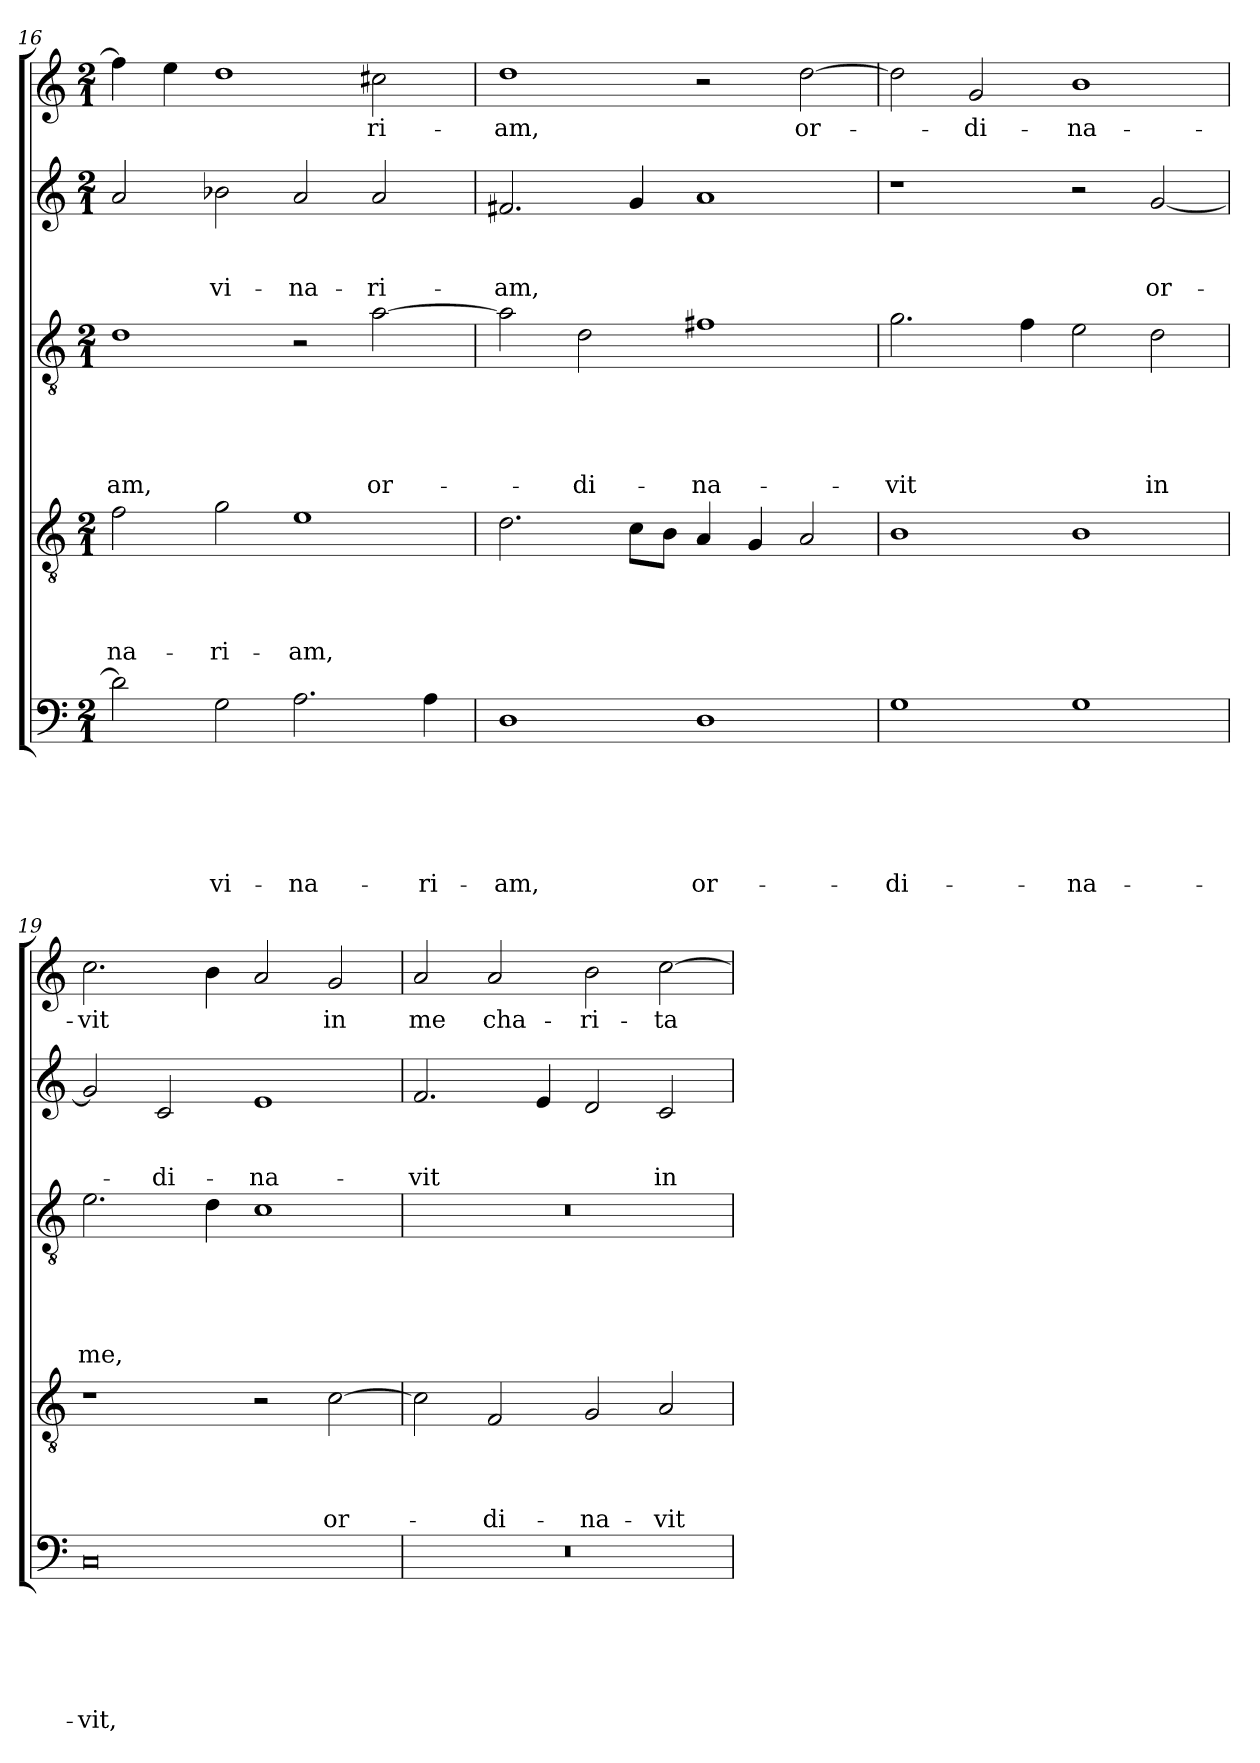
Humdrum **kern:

**kern	**text	**text	**text	**text	**text	**text	**kern	**text	**text	**text	**text	**kern	**text	**text	**text	**text	**text	**kern	**text	**text	**text	**kern	**text
*part5	*part5	*part5	*part5	*part5	*part5	*part5	*part4	*part4	*part4	*part4	*part4	*part3	*part3	*part3	*part3	*part3	*part3	*part2	*part2	*part2	*part2	*part1	*part1
*staff5	*staff5	*staff5	*staff5	*staff5	*staff5	*staff5	*staff4	*staff4	*staff4	*staff4	*staff4	*staff3	*staff3	*staff3	*staff3	*staff3	*staff3	*staff2	*staff2	*staff2	*staff2	*staff1	*staff1
*clefF4	*	*	*	*	*	*	*clefGv2	*	*	*	*	*clefGv2	*	*	*	*	*	*clefG2	*	*	*	*clefG2	*
*k[]	*	*	*	*	*	*	*k[]	*	*	*	*	*k[]	*	*	*	*	*	*k[]	*	*	*	*k[]	*
*C:	*	*	*	*	*	*	*C:	*	*	*	*	*C:	*	*	*	*	*	*C:	*	*	*	*C:	*
*M2/1	*	*	*	*	*	*	*M2/1	*	*	*	*	*M2/1	*	*	*	*	*	*M2/1	*	*	*	*M2/1	*
=16	=16	=16	=16	=16	=16	=16	=16	=16	=16	=16	=16	=16	=16	=16	=16	=16	=16	=16	=16	=16	=16	=16	=16
!	!	!	!	!	!	!	!	!	!	!	!LO:LY:b	!	!	!	!	!	!LO:LY:b	!	!	!	!	!	!
2d\]	.	.	.	.	.	.	2f\	.	.	.	-na-	1d	.	.	.	.	-am,	2a/	.	.	.	4ff\]	.
.	.	.	.	.	.	.	.	.	.	.	.	.	.	.	.	.	.	.	.	.	.	4ee\	.
!	!	!	!	!	!	!LO:LY:b	!	!	!	!	!LO:LY:b	!	!	!	!	!	!	!	!	!	!LO:LY:b	!	!
2G\	.	.	.	.	.	vi-	2g\	.	.	.	-ri-	.	.	.	.	.	.	2b-X\	.	.	vi-	1dd	.
!	!	!	!	!	!	!LO:LY:b	!	!	!	!	!LO:LY:b	!	!	!	!	!	!	!	!	!	!LO:LY:b	!	!
2.A\	.	.	.	.	.	-na-	1e	.	.	.	-am,	2r	.	.	.	.	.	2a/	.	.	-na-	.	.
!	!	!	!	!	!	!	!	!	!	!	!	!	!	!	!	!	!LO:LY:b	!	!	!	!LO:LY:b	!	!LO:LY:b
.	.	.	.	.	.	.	.	.	.	.	.	[2a\	.	.	.	.	or-	2a/	.	.	-ri-	2cc#X\	-ri-
!	!	!	!	!	!	!LO:LY:b	!	!	!	!	!	!	!	!	!	!	!	!	!	!	!	!	!
4A\	.	.	.	.	.	-ri-	.	.	.	.	.	.	.	.	.	.	.	.	.	.	.	.	.
=17	=17	=17	=17	=17	=17	=17	=17	=17	=17	=17	=17	=17	=17	=17	=17	=17	=17	=17	=17	=17	=17	=17	=17
!	!	!	!	!	!	!LO:LY:b	!	!	!	!	!	!	!	!	!	!	!	!	!	!	!LO:LY:b	!	!LO:LY:b
1D	.	.	.	.	.	-am,	2.d\	.	.	.	.	2a\]	.	.	.	.	.	2.f#X/	.	.	-am,	1dd	-am,
!	!	!	!	!	!	!	!	!	!	!	!	!	!	!	!	!	!LO:LY:b	!	!	!	!	!	!
.	.	.	.	.	.	.	.	.	.	.	.	2d\	.	.	.	.	-di-	.	.	.	.	.	.
.	.	.	.	.	.	.	8c\L	.	.	.	.	.	.	.	.	.	.	4g/	.	.	.	.	.
.	.	.	.	.	.	.	8B\J	.	.	.	.	.	.	.	.	.	.	.	.	.	.	.	.
!	!	!	!	!	!	!LO:LY:b	!	!	!	!	!	!	!	!	!	!	!LO:LY:b	!	!	!	!	!	!
1D	.	.	.	.	.	or-	4A/	.	.	.	.	1f#X	.	.	.	.	-na-	1a	.	.	.	2r	.
.	.	.	.	.	.	.	4G/	.	.	.	.	.	.	.	.	.	.	.	.	.	.	.	.
!	!	!	!	!	!	!	!	!	!	!	!	!	!	!	!	!	!	!	!	!	!	!	!LO:LY:b
.	.	.	.	.	.	.	2A/	.	.	.	.	.	.	.	.	.	.	.	.	.	.	[2dd\	or-
=18	=18	=18	=18	=18	=18	=18	=18	=18	=18	=18	=18	=18	=18	=18	=18	=18	=18	=18	=18	=18	=18	=18	=18
!	!	!	!	!	!	!LO:LY:b	!	!	!	!	!	!	!	!	!	!	!LO:LY:b	!	!	!	!	!	!
1G	.	.	.	.	.	-di-	1B	.	.	.	.	2.g\	.	.	.	.	-vit	1r	.	.	.	2dd\]	.
!	!	!	!	!	!	!	!	!	!	!	!	!	!	!	!	!	!	!	!	!	!	!	!LO:LY:b
.	.	.	.	.	.	.	.	.	.	.	.	.	.	.	.	.	.	.	.	.	.	2g/	-di-
.	.	.	.	.	.	.	.	.	.	.	.	4f\	.	.	.	.	.	.	.	.	.	.	.
!	!	!	!	!	!	!LO:LY:b	!	!	!	!	!	!	!	!	!	!	!	!	!	!	!	!	!LO:LY:b
1G	.	.	.	.	.	-na-	1B	.	.	.	.	2e\	.	.	.	.	.	2r	.	.	.	1b	-na-
!	!	!	!	!	!	!	!	!	!	!	!	!	!	!	!	!	!LO:LY:b	!	!	!	!LO:LY:b	!	!
.	.	.	.	.	.	.	.	.	.	.	.	2d\	.	.	.	.	in	[2g/	.	.	or-	.	.
=19	=19	=19	=19	=19	=19	=19	=19	=19	=19	=19	=19	=19	=19	=19	=19	=19	=19	=19	=19	=19	=19	=19	=19
!	!	!	!	!	!	!LO:LY:b	!	!	!	!	!	!	!	!	!	!	!LO:LY:b	!	!	!	!	!	!LO:LY:b
0C	.	.	.	.	.	-vit,	1r	.	.	.	.	2.e\	.	.	.	.	me,	2g/]	.	.	.	2.cc\	-vit
!	!	!	!	!	!	!	!	!	!	!	!	!	!	!	!	!	!	!	!	!	!LO:LY:b	!	!
.	.	.	.	.	.	.	.	.	.	.	.	.	.	.	.	.	.	2c/	.	.	-di-	.	.
.	.	.	.	.	.	.	.	.	.	.	.	4d\	.	.	.	.	.	.	.	.	.	4b\	.
!	!	!	!	!	!	!	!	!	!	!	!	!	!	!	!	!	!	!	!	!	!LO:LY:b	!	!
.	.	.	.	.	.	.	2r	.	.	.	.	1c	.	.	.	.	.	1e	.	.	-na-	2a/	.
!	!	!	!	!	!	!	!	!	!	!	!LO:LY:b	!	!	!	!	!	!	!	!	!	!	!	!LO:LY:b
.	.	.	.	.	.	.	[2c\	.	.	.	or-	.	.	.	.	.	.	.	.	.	.	2g/	in
=20	=20	=20	=20	=20	=20	=20	=20	=20	=20	=20	=20	=20	=20	=20	=20	=20	=20	=20	=20	=20	=20	=20	=20
!	!	!	!	!	!	!	!	!	!	!	!	!LO:N:vis=1	!	!	!	!	!	!	!	!	!LO:LY:b	!	!LO:LY:b
0r	.	.	.	.	.	.	2c\]	.	.	.	.	0r	.	.	.	.	.	2.f/	.	.	-vit	2a/	me
!	!	!	!	!	!	!	!	!	!	!	!LO:LY:b	!	!	!	!	!	!	!	!	!	!	!	!LO:LY:b
.	.	.	.	.	.	.	2F/	.	.	.	-di-	.	.	.	.	.	.	.	.	.	.	2a/	cha-
.	.	.	.	.	.	.	.	.	.	.	.	.	.	.	.	.	.	4e/	.	.	.	.	.
!	!	!	!	!	!	!	!	!	!	!	!LO:LY:b	!	!	!	!	!	!	!	!	!	!	!	!LO:LY:b
.	.	.	.	.	.	.	2G/	.	.	.	-na-	.	.	.	.	.	.	2d/	.	.	.	2b\	-ri-
!	!	!	!	!	!	!	!	!	!	!	!LO:LY:b	!	!	!	!	!	!	!	!	!	!LO:LY:b	!	!LO:LY:b
.	.	.	.	.	.	.	2A/	.	.	.	-vit	.	.	.	.	.	.	2c/	.	.	in	[2cc\	-ta-
=	=	=	=	=	=	=	=	=	=	=	=	=	=	=	=	=	=	=	=	=	=	=	=
*-	*-	*-	*-	*-	*-	*-	*-	*-	*-	*-	*-	*-	*-	*-	*-	*-	*-	*-	*-	*-	*-	*-	*-
